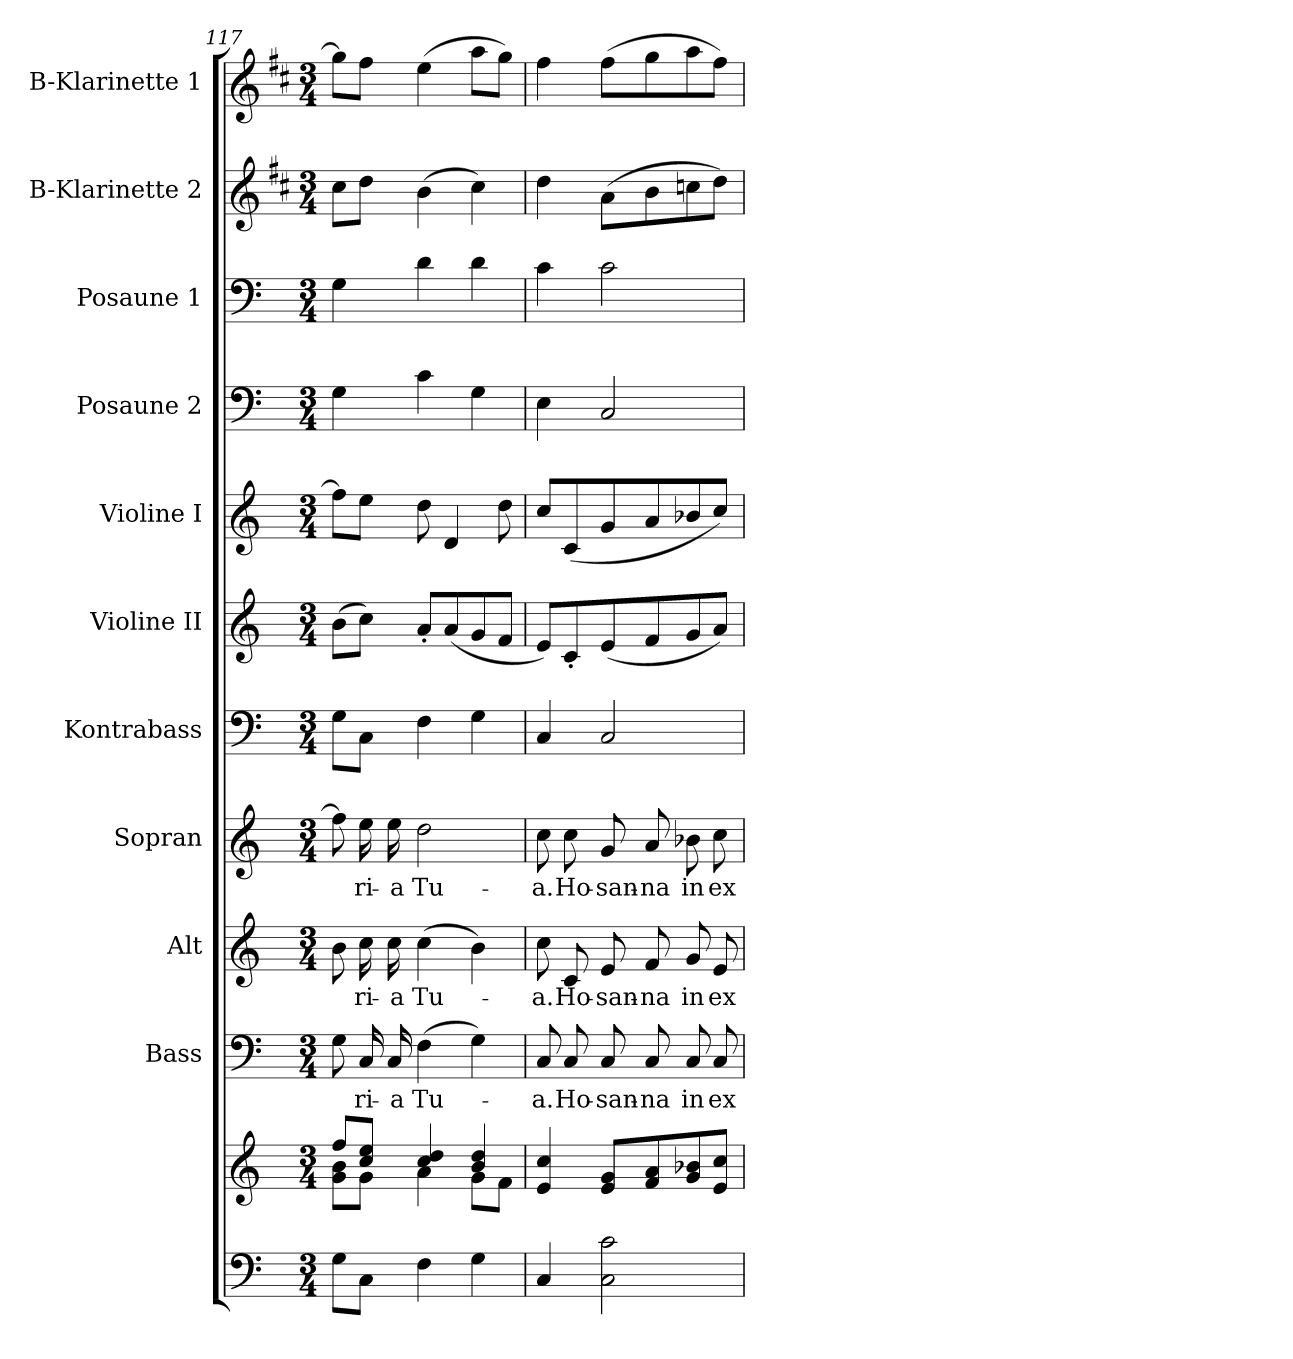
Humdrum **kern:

**kern	**kern	**kern	**text	**kern	**text	**kern	**text	**kern	**kern	**kern	**kern	**kern	**kern	**kern
*part11	*part11	*part10	*part10	*part9	*part9	*part8	*part8	*part7	*part6	*part5	*part4	*part3	*part2	*part1
*staff12	*staff11	*staff10	*staff10	*staff9	*staff9	*staff8	*staff8	*staff7	*staff6	*staff5	*staff4	*staff3	*staff2	*staff1
*	*	*I"Bass	*	*I"Alt	*	*I"Sopran	*	*I"Kontrabass	*I"Violine II	*I"Violine I	*I"Posaune 2	*I"Posaune 1	*I"B-Klarinette 2	*I"B-Klarinette 1
*	*	*I'B.	*	*I'A.	*	*I'S.	*	*I'Kb.	*I'Vl. II	*I'Vl. I	*I'Pos. 2	*I'Pos. 1	*I'B Kl. 2	*I'B Kl. 1
!!LO:PB:g=z
*clefF4	*clefG2	*clefF4	*	*clefG2	*	*clefG2	*	*clefF4	*clefG2	*clefG2	*clefF4	*clefF4	*clefG2	*clefG2
*	*	*	*	*	*	*	*	*ITrd7c12	*	*	*	*	*ITrd1c2	*ITrd1c2
*k[]	*k[]	*k[]	*	*k[]	*	*k[]	*	*k[]	*k[]	*k[]	*k[]	*k[]	*k[]	*k[]
*C:	*C:	*C:	*	*C:	*	*C:	*	*C:	*C:	*C:	*C:	*C:	*C:	*C:
*M3/4	*M3/4	*M3/4	*	*M3/4	*	*M3/4	*	*M3/4	*M3/4	*M3/4	*M3/4	*M3/4	*M3/4	*M3/4
=117	=117	=117	=117	=117	=117	=117	=117	=117	=117	=117	=117	=117	=117	=117
*	*^	*	*	*	*	*	*	*	*	*	*	*	*	*
8G\L	8ff/L	8g\ 8b\L	8G\	.	8b\	.	8ff\]	.	8GG\L	(>8b\L	8ff\L]	4G\	4G\	8b\L	8ff\L]
!	!	!	!	!LO:LY:b	!	!LO:LY:b	!	!LO:LY:b	!	!	!	!	!	!	!
8C\J	8cc/ 8ee/J	8g\J	16C/	-ri-	16cc\	-ri-	16ee\	-ri-	8CC\J	8cc\J)	8ee\J	.	.	8cc\J	8ee\J
!	!	!	!	!LO:LY:b	!	!LO:LY:b	!	!LO:LY:b	!	!	!	!	!	!	!
.	.	.	16C/	-a	16cc\	-a	16ee\	-a	.	.	.	.	.	.	.
!	!	!	!	!LO:LY:b	!	!LO:LY:b	!	!LO:LY:b	!	!	!	!	!	!	!
4F\	4cc/ 4dd/	4a\	(>4F\	Tu-	(>4cc\	Tu-	2dd\	Tu-	4FF\	8a'</L	8dd\	4c\	4d\	(>4a\	(>4dd\
.	.	.	.	.	.	.	.	.	.	(<8a/	4d/	.	.	.	.
4G\	4b/ 4dd/	8g\L	4G\)	.	4b\)	.	.	.	4GG\	8g/	.	4G\	4d\	4b\)	8gg\L
.	.	8f\J	.	.	.	.	.	.	.	8f/J	8dd\	.	.	.	8ff\J)
=118	=118	=118	=118	=118	=118	=118	=118	=118	=118	=118	=118	=118	=118	=118	=118
!	!	!	!	!LO:LY:b	!	!LO:LY:b	!	!LO:LY:b	!	!	!	!	!	!	!
*	*v	*v	*	*	*	*	*	*	*	*	*	*	*	*	*
4C/	4e/ 4cc/	8C/	-a.	8cc\	-a.	8cc\	-a.	4CC/	8e/L)	8cc/L	4E\	4c\	4cc\	4ee\
!	!	!	!LO:LY:b	!	!LO:LY:b	!	!LO:LY:b	!	!	!	!	!	!	!
.	.	8C/	Ho-	8c/	Ho-	8cc\	Ho-	.	8c'</	(<8c/	.	.	.	.
!	!	!	!LO:LY:b	!	!LO:LY:b	!	!LO:LY:b	!	!	!	!	!	!	!
2C\ 2c\	8e/ 8g/L	8C/	-san-	8e/	-san-	8g/	-san-	2CC/	(<8e/	8g/	2C/	2c\	(>8g\L	(>8ee\L
!	!	!	!LO:LY:b	!	!LO:LY:b	!	!LO:LY:b	!	!	!	!	!	!	!
.	8f/ 8a/	8C/	-na	8f/	-na	8a/	-na	.	8f/	8a/	.	.	8a\	8ff\
!	!	!	!LO:LY:b	!	!LO:LY:b	!	!LO:LY:b	!	!	!	!	!	!	!
.	8g/ 8b-X/	8C/	in	8g/	in	8b-X\	in	.	8g/	8b-X/	.	.	8b-X\	8gg\
!	!	!	!LO:LY:b	!	!LO:LY:b	!	!LO:LY:b	!	!	!	!	!	!	!
.	8e/ 8cc/J	8C/	ex-	8e/	ex-	8cc\	ex-	.	8a/J)	8cc/J)	.	.	8cc\J)	8ee\J)
=	=	=	=	=	=	=	=	=	=	=	=	=	=	=
*-	*-	*-	*-	*-	*-	*-	*-	*-	*-	*-	*-	*-	*-	*-
